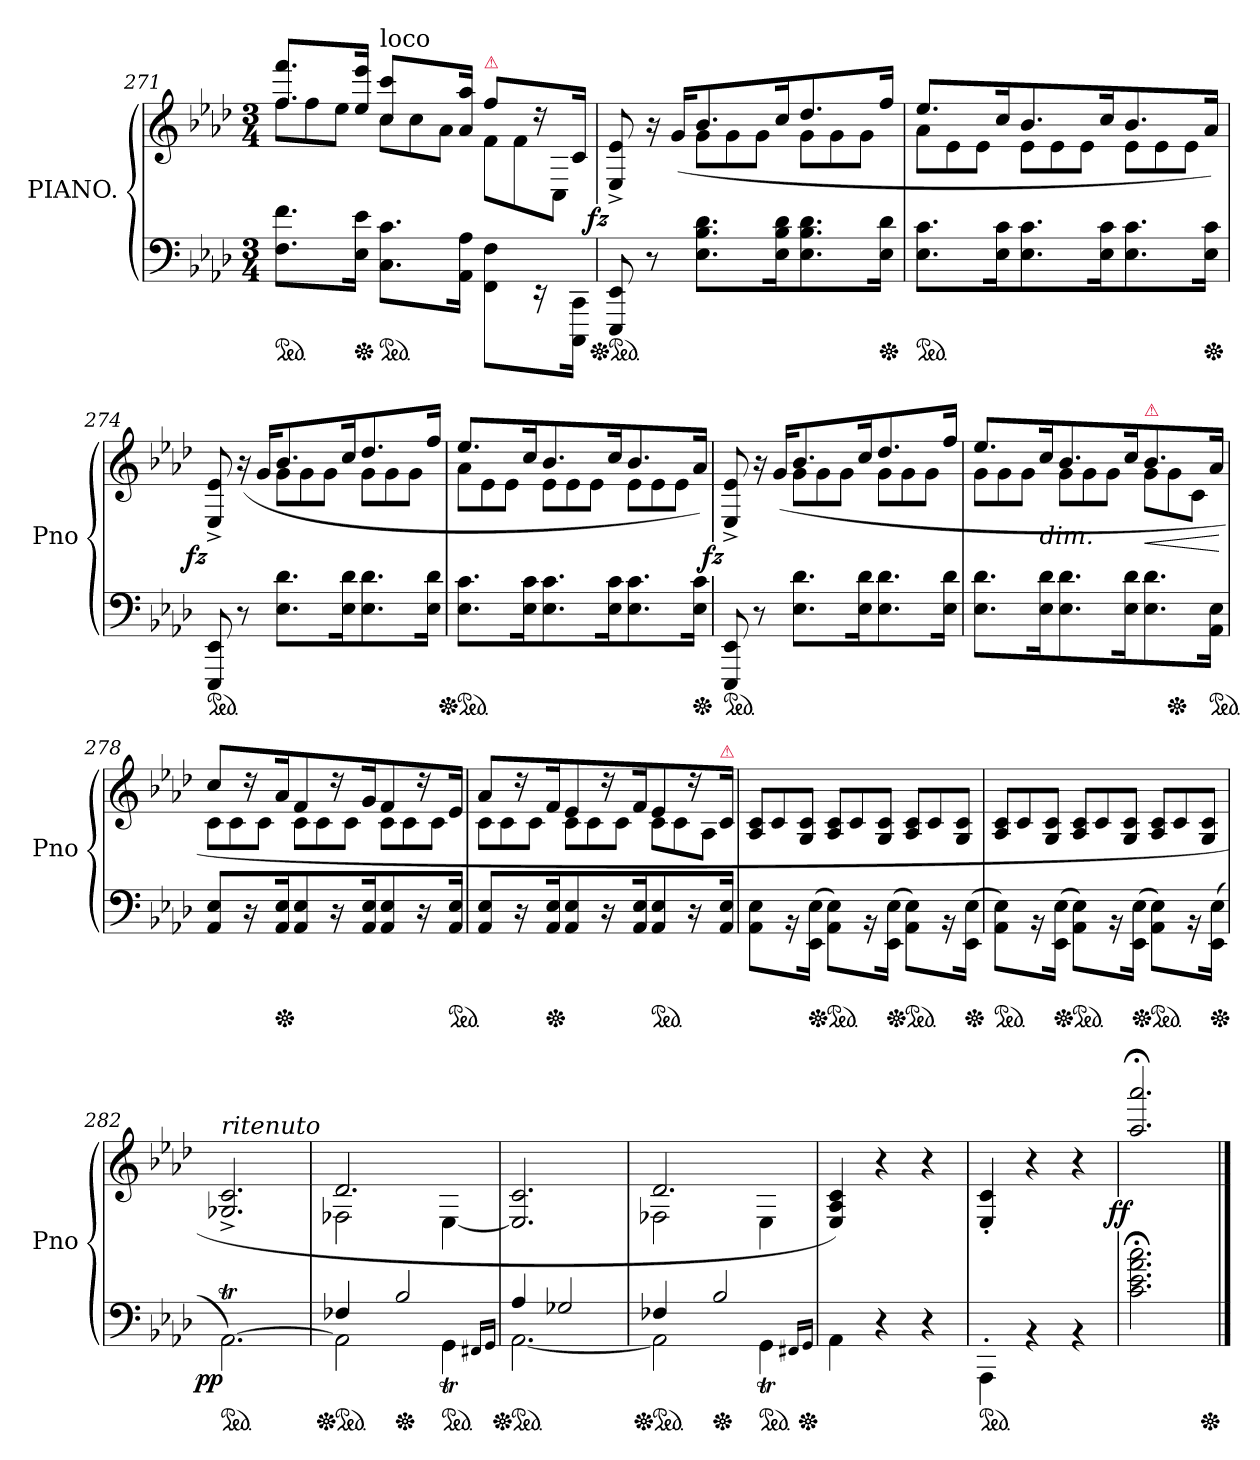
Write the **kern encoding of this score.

**kern	**kern	**dynam
*part1	*part1	*part1
*staff2	*staff1	*staff1/2
*I"PIANO.	*	*
*I'Pno	*	*
*clefF4	*clefG2	*
*k[b-e-a-d-]	*k[b-e-a-d-]	*
*M3/4	*M3/4	*
=271	=271	=271
!	!LO:N:vis=8	!
*	*^	*
*	*	*Xtuplet	*
*ped	*	*	*
8.F 8.fL	8.ff 8.fffL	12ffL	.
.	.	12ff	.
.	.	12ee-J	.
*Xped	*	*	*
16E- 16e-Jk	16ee- 16eee-Jk	.	.
!	!LO:TX:a:t=loco	!	!
!	!LO:N:vis=8	!	!
*ped	*	*	*
8.C 8.cL	8.cc 8.cccL	12ccL	.
.	.	12cc	.
.	.	12a-J	.
16AA- 16A-Jk	16a- 16aa-Jk	.	.
!	!LO:TX:a:color=crimson:t=⚠	!	!
8FF\ 8F\L	8ffL	12f\L	.
.	.	12f\	.
16r	16rdd	.	.
.	.	12C/J	.
16CCC 16CCJk	16cJk	.	.
=272	=272	=272	=272
!	!	!	!LO:DY:rj
*Xped	*	*	*
*ped	*	*	*
8EEE-/ 8EE-/	8E-^>/ 8e-^>/	8ryy	fz
8r	16r	8ryy	.
.	(>16gKL	.	.
8.E- 8.B- 8.d-L	8.b-	12g\L	.
.	.	12g	.
.	.	12gJ	.
16E- 16B- 16d-K	16ccK	.	.
8.E- 8.B- 8.d-	8.dd-	12g\L	.
.	.	12g	.
.	.	12gJ	.
*Xped	*	*	*
16E- 16d-Jk	16ffJk	.	.
=273	=273	=273	=273
*ped	*	*	*
8.E- 8.cL	8.ee-L	12a-L	.
.	.	12e-	.
.	.	12e-J	.
16E- 16cK	16ccK	.	.
8.E- 8.c	8.b-	12e-L	.
.	.	12e-	.
.	.	12e-J	.
16E- 16cK	16ccK	.	.
8.E- 8.c	8.b-	12e-L	.
.	.	12e-	.
.	.	12e-J	.
*Xped	*	*	*
16E- 16cJk	16a-Jk)	.	.
=274	=274	=274	=274
!LO:TX:b:color=crimson:t=⚠	!	!	!
!	!	!	!LO:DY:rj
*ped	*	*	*
8EEE-/ 8EE-/	8E-^>/ 8e-^>/	4ryy	fz
8r	(>16r	.	.
.	16g/KL	.	.
8.E- 8.d-L	8.b-	12gL	.
.	.	12g	.
.	.	12gJ	.
16E- 16d-K	16ccK	.	.
8.E- 8.d-	8.dd-	12gL	.
.	.	12g	.
.	.	12gJ	.
16E- 16d-Jk	16ffJk	.	.
=275	=275	=275	=275
*Xped	*	*	*
*ped	*	*	*
8.E- 8.cL	8.ee-L	12a-L	.
.	.	12e-	.
.	.	12e-J	.
16E- 16cK	16ccK	.	.
8.E- 8.c	8.b-	12e-L	.
.	.	12e-	.
.	.	12e-J	.
16E- 16cK	16ccK	.	.
8.E- 8.c	8.b-	12e-L	.
.	.	12e-	.
.	.	12e-J	.
*Xped	*	*	*
16E- 16cJk	16a-Jk)	.	.
=276	=276	=276	=276
!	!	!	!LO:DY:rj
*ped	*	*	*
8EEE-/ 8EE-/	8E-^>/ 8e-^>/	4ryy	fz
8r	16r	.	.
.	(>16gKL	.	.
8.E- 8.d-L	8.b-	12gL	.
.	.	12g	.
.	.	12gJ	.
16E- 16d-K	16ccK	.	.
8.E- 8.d-	8.dd-	12gL	.
.	.	12g	.
.	.	12gJ	.
16E- 16d-Jk	16ffJk	.	.
=277	=277	=277	=277
8.E- 8.d-L	8.ee-L	12gL	.
.	.	12g	.
.	.	12gJ	.
!	!LO:TX:c:i:t=dim.	!	!
16E- 16d-K	16ccK	.	.
8.E- 8.d-	8.b-	12gL	.
.	.	12g	.
.	.	12gJ	.
16E- 16d-K	16ccK	.	.
!	!LO:TX:a:color=crimson:t=⚠	!	!
8.E- 8.d-	8.b-	12g\L	<
*Xped	*	*	*
.	.	12g\	.
.	.	12c/J	.
*ped	*	*	*
16AA- 16E-Jk	16a-Jk	.	.
*	*v	*v	*
.	.	[
=278	=278	=278
*	*^	*
8AA-/ 8E-/L	8ccL	12cL	.
.	.	12c	.
16r	16rdd	.	.
.	.	12cJ	.
*Xped	*	*	*
16AA- 16E-K	16a-K	.	.
8AA- 8E-	8f	12cL	.
.	.	12c	.
16r	16rdd	.	.
.	.	12cJ	.
16AA- 16E-K	16gK	.	.
8AA- 8E-	8f	12cL	.
.	.	12c	.
16r	16rdd	.	.
.	.	12cJ	.
*ped	*	*	*
16AA- 16E-Jk	16e-Jk	.	.
=279	=279	=279	=279
8AA-/ 8E-/L	8a-L	12cL	.
.	.	12c	.
16r	16rdd	.	.
.	.	12cJ	.
*Xped	*	*	*
16AA- 16E-K	16fK	.	.
8AA- 8E-	8e-	12cL	.
.	.	12c	.
16r	16rdd	.	.
.	.	12cJ	.
16AA- 16E-K	16fK	.	.
*ped	*	*	*
8AA- 8E-	8e-	12cL	.
.	.	12c	.
16r	16rdd	.	.
.	.	12A-J	.
!	!LO:TX:a:color=crimson:t=⚠	!	!
16AA- 16E-Jk	16cJk	.	.
*	*v	*v	*
=280	=280	=280
8AA-\ 8E-\L	12A-/ 12c/L	.
.	12c/	.
16rBB	.	.
.	12G/ 12c/J	.
*Xped	*	*
(>16EE-\ 16E-\Jk	.	.
*ped	*	*
8AA-\ 8E-\L)	12A-/ 12c/L	.
.	12c/	.
16rBB	.	.
.	12G/ 12c/J	.
*Xped	*	*
(>16EE-\ 16E-\Jk	.	.
*ped	*	*
8AA-\ 8E-\L)	12A-/ 12c/L	.
.	12c/	.
16rBB	.	.
.	12G/ 12c/J	.
*Xped	*	*
(>16EE-\ 16E-\Jk	.	.
=281	=281	=281
!LO:TX:a:color=crimson:t=⚠	!	!
*ped	*	*
8AA-\ 8E-\L)	12A-/ 12c/L	.
.	12c/	.
16rBB	.	.
.	12G/ 12c/J	.
*Xped	*	*
(>16EE-\ 16E-\Jk	.	.
*ped	*	*
8AA-\ 8E-\L)	12A-/ 12c/L	.
.	12c/	.
16rBB	.	.
.	12G/ 12c/J	.
*Xped	*	*
(>16EE-\ 16E-\Jk	.	.
*ped	*	*
8AA-\ 8E-\L)	12A-/ 12c/L	.
.	12c/	.
16rBB	.	.
.	12G/ 12c/J	.
*Xped	*	*
(>16EE-\ 16E-\Jk	.	.
=282	=282	=282
!	!LO:TX:a:i:t=ritenuto	!
!	!	!LO:DY:b=2:rj
*ped	*	*
[2.AA-T\)	2.G-X^>/ 2.c^>/	pp
*Xped	*	*
=283	=283	=283
*^	*	*
!LO:TX:a:color=crimson:t=⚠	!	!	!
!	!LO:N:vis=2	!	!
*	*	*^	*
*ped	*	*	*	*
4F-X	8AA-TTT]	2.d-	2F-X	.
.	4.ryy	.	.	.
*Xped	*	*	*	*
2B-	.	.	.	.
*ped	*	*	*	*
.	4GGt	.	[>4E-\	.
*	*	*v	*v	*
.	16qqFF#X/LL	.	.
.	16qqGG/JJ	.	.
=284	=284	=284	=284
!LO:TX:a:color=crimson:t=⚠	!	!	!
*Xped	*	*	*
*ped	*	*	*
4A-/	[2.AA-TTTT	2.E-]/ 2.c/	.
2G-X/	.	.	.
=285	=285	=285	=285
!LO:TX:a:color=crimson:t=⚠	!	!	!
!	!LO:N:vis=2	!	!
*	*	*^	*
*Xped	*	*	*	*
*ped	*	*	*	*
4F-X	8AA-TTT]	2.d-	2F-X	.
.	4.ryy	.	.	.
*Xped	*	*	*	*
2B-	.	.	.	.
*ped	*	*	*	*
.	4GGt	.	4E-\	.
*	*	*v	*v	*
.	16qqFF#X/LL	.	.
.	16qqGG/JJ	.	.
*Xped	*	*	*
*v	*v	*	*
=286	=286	=286
4AA-\	4E-/ 4A-/ 4c/)	.
4r	4r	.
4r	4r	.
=287	=287	=287
*ped	*	*
4AAA-'<\	4E-'>/ 4c'>/	.
4rBB	4r	.
4rBB	4r	.
=288	=288	=288
!	!	!LO:DY:rj
2.c;\ 2.e-;\ 2.a-;\ 2.cc;\	2.aa-;</ 2.aaa-;</	ff
!LO:TX:b:B:t=Fine.	!	!
*Xped	*	*
==	==	==
*-	*-	*-
